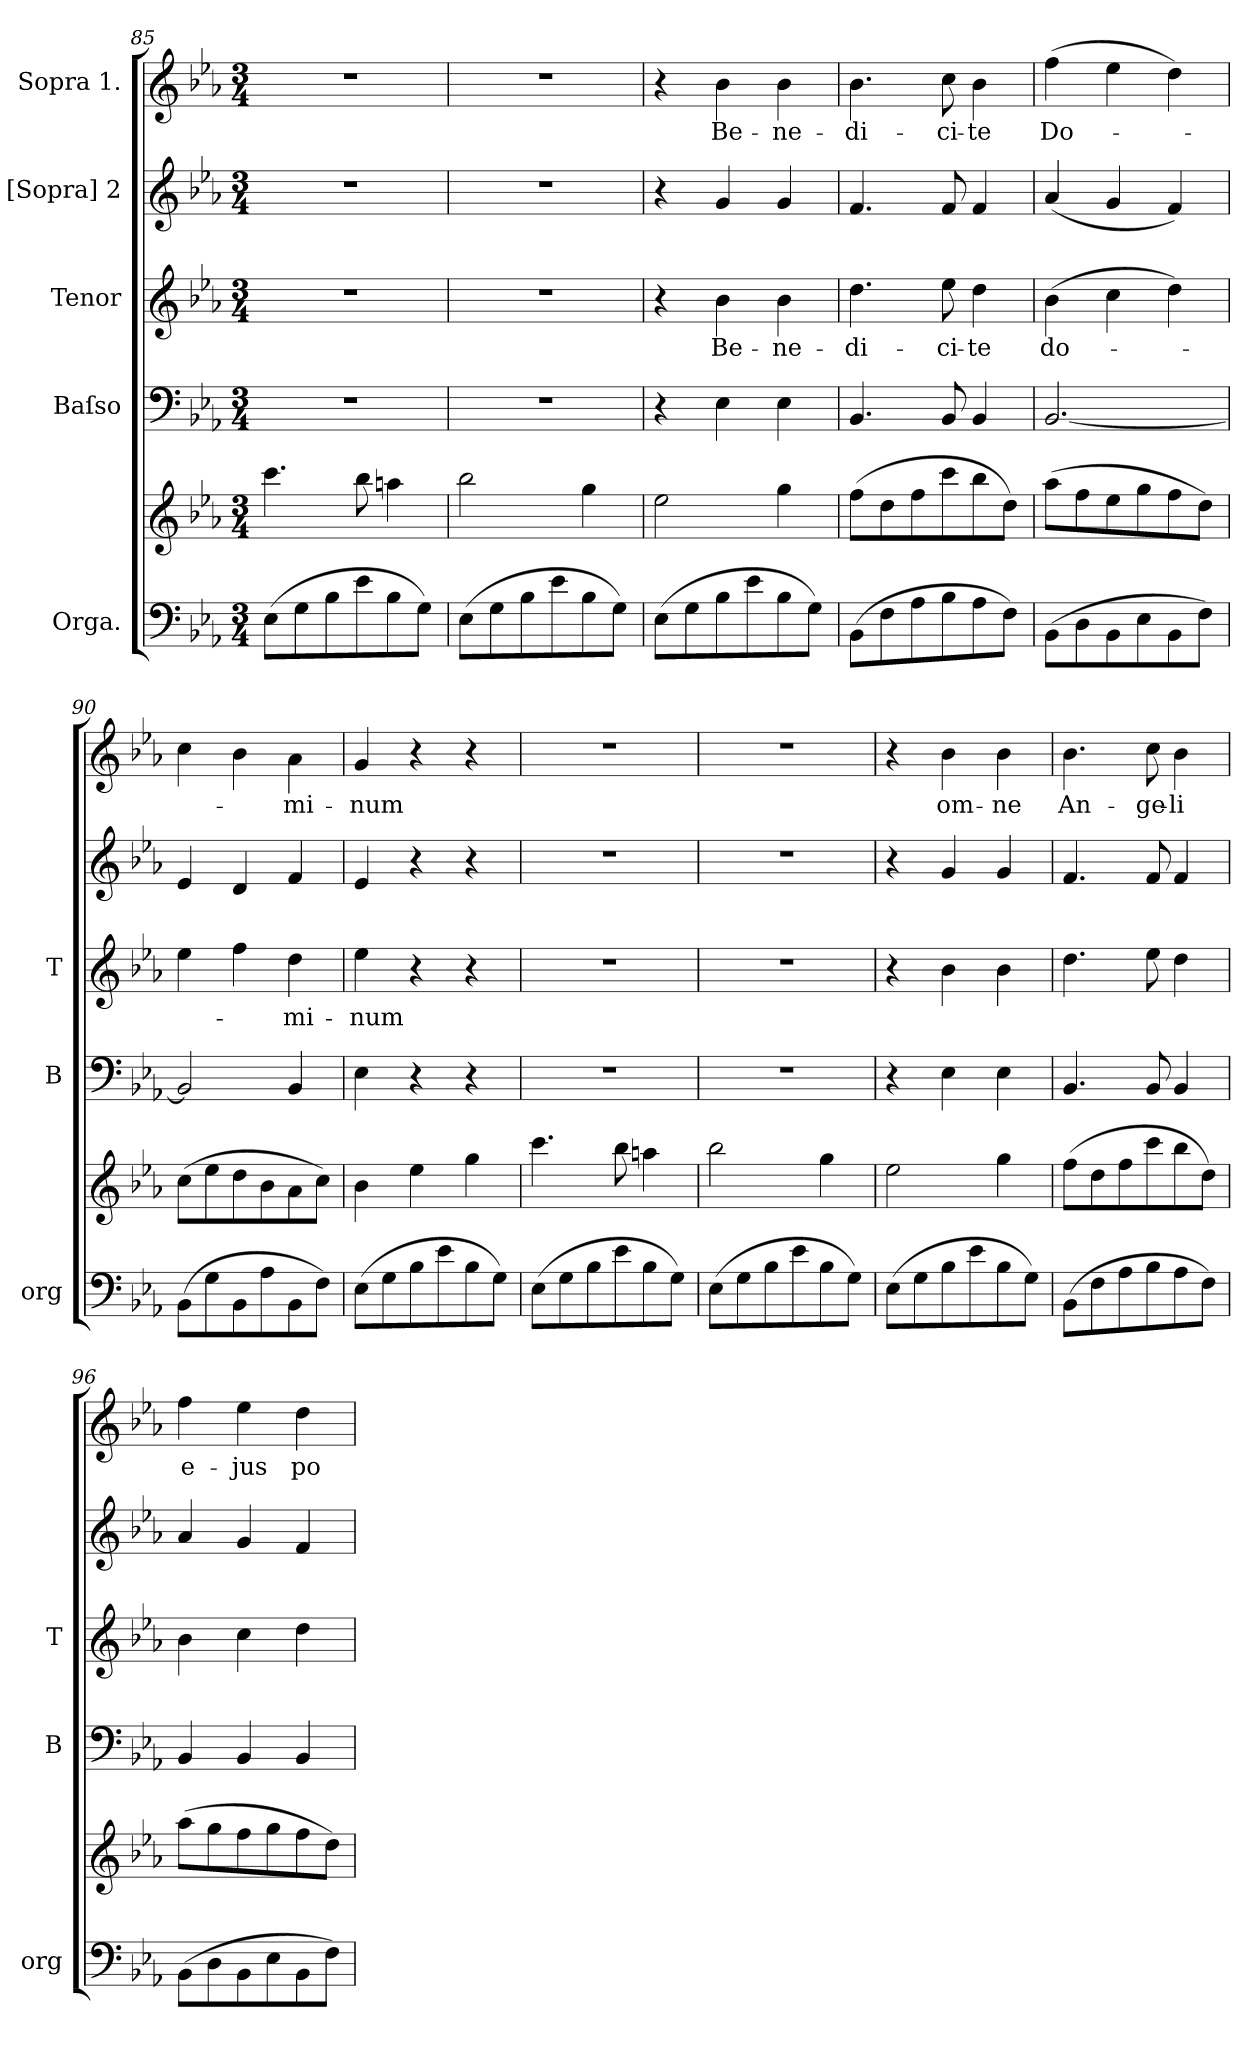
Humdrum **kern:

**kern	**kern	**kern	**kern	**text	**kern	**kern	**text
*part5	*part5	*part4	*part3	*part3	*part2	*part1	*part1
*staff6	*staff5	*staff4	*staff3	*staff3	*staff2	*staff1	*staff1
*I"Orga.	*	*I"Baſso	*I"Tenor	*	*I"[Sopra] 2	*I"Sopra 1.	*
*I'org	*	*I'B	*I'T	*	*	*	*
*clefF4	*clefG2	*clefF4	*clefG2	*	*clefG2	*clefG2	*
*	*	*	*ITrd8c12	*	*	*	*
*k[b-e-a-]	*k[b-e-a-]	*k[b-e-a-]	*k[b-e-a-]	*	*k[b-e-a-]	*k[b-e-a-]	*
*M3/4	*M3/4	*M3/4	*M3/4	*	*M3/4	*M3/4	*
=85	=85	=85	=85	=85	=85	=85	=85
(8E-\L	4.ccc\	2.r	2.r	.	2.r	2.r	.
8G\	.	.	.	.	.	.	.
8B-\	.	.	.	.	.	.	.
8e-\	8bb-\	.	.	.	.	.	.
8B-\	4aan\	.	.	.	.	.	.
8G\J)	.	.	.	.	.	.	.
=86	=86	=86	=86	=86	=86	=86	=86
(8E-\L	2bb-\	2.r	2.r	.	2.r	2.r	.
8G\	.	.	.	.	.	.	.
8B-\	.	.	.	.	.	.	.
8e-\	.	.	.	.	.	.	.
8B-\	4gg\	.	.	.	.	.	.
8G\J)	.	.	.	.	.	.	.
=87	=87	=87	=87	=87	=87	=87	=87
(8E-\L	2ee-\	4r	4r	.	4r	4r	.
8G\	.	.	.	.	.	.	.
8B-\	.	4E-\	4B-\	Be-	4g/	4b-\	Be-
8e-\	.	.	.	.	.	.	.
8B-\	4gg\	4E-\	4B-\	-ne-	4g/	4b-\	-ne-
8G\J)	.	.	.	.	.	.	.
=88	=88	=88	=88	=88	=88	=88	=88
(8BB-\L	(8ff\L	4.BB-/	4.d\	-di-	4.f/	4.b-\	-di-
8F\	8dd\	.	.	.	.	.	.
8A-\	8ff\	.	.	.	.	.	.
8B-\	8ccc\	8BB-/	8e-\	-ci-	8f/	8cc\	-ci-
8A-\	8bb-\	4BB-/	4d\	-te	4f/	4b-\	-te
8F\J)	8dd\J)	.	.	.	.	.	.
=89	=89	=89	=89	=89	=89	=89	=89
(8BB-\L	(8aa-\L	[2.BB-/	(4B-\	do-	(4a-/	(4ff\	Do-
8D\	8ff\	.	.	.	.	.	.
8BB-\	8ee-\	.	4c\	.	4g/	4ee-\	.
8E-\	8gg\	.	.	.	.	.	.
8BB-\	8ff\	.	4d\)	.	4f/)	4dd\)	.
8F\J)	8dd\J)	.	.	.	.	.	.
=90	=90	=90	=90	=90	=90	=90	=90
(8BB-\L	(8cc\L	2BB-/]	4e-\	.	4e-/	4cc\	.
8G\	8ee-\	.	.	.	.	.	.
8BB-\	8dd\	.	4f\	.	4d/	4b-\	.
8A-\	8b-\	.	.	.	.	.	.
8BB-\	8a-\	4BB-/	4d\	-mi-	4f/	4a-\	-mi-
8F\J)	8cc\J)	.	.	.	.	.	.
=91	=91	=91	=91	=91	=91	=91	=91
(8E-\L	4b-\	4E-\	4e-\	-num	4e-/	4g/	-num
8G\	.	.	.	.	.	.	.
8B-\	4ee-\	4r	4r	.	4r	4r	.
8e-\	.	.	.	.	.	.	.
8B-\	4gg\	4r	4r	.	4r	4r	.
8G\J)	.	.	.	.	.	.	.
=92	=92	=92	=92	=92	=92	=92	=92
(8E-\L	4.ccc\	2.r	2.r	.	2.r	2.r	.
8G\	.	.	.	.	.	.	.
8B-\	.	.	.	.	.	.	.
8e-\	8bb-\	.	.	.	.	.	.
8B-\	4aan\	.	.	.	.	.	.
8G\J)	.	.	.	.	.	.	.
=93	=93	=93	=93	=93	=93	=93	=93
(8E-\L	2bb-\	2.r	2.r	.	2.r	2.r	.
8G\	.	.	.	.	.	.	.
8B-\	.	.	.	.	.	.	.
8e-\	.	.	.	.	.	.	.
8B-\	4gg\	.	.	.	.	.	.
8G\J)	.	.	.	.	.	.	.
=94	=94	=94	=94	=94	=94	=94	=94
(8E-\L	2ee-\	4r	4r	.	4r	4r	.
8G\	.	.	.	.	.	.	.
8B-\	.	4E-\	4B-\	.	4g/	4b-\	om-
8e-\	.	.	.	.	.	.	.
8B-\	4gg\	4E-\	4B-\	.	4g/	4b-\	-ne
8G\J)	.	.	.	.	.	.	.
=95	=95	=95	=95	=95	=95	=95	=95
(8BB-\L	(8ff\L	4.BB-/	4.d\	.	4.f/	4.b-\	An-
8F\	8dd\	.	.	.	.	.	.
8A-\	8ff\	.	.	.	.	.	.
8B-\	8ccc\	8BB-/	8e-\	.	8f/	8cc\	-ge-
8A-\	8bb-\	4BB-/	4d\	.	4f/	4b-\	-li
8F\J)	8dd\J)	.	.	.	.	.	.
=96	=96	=96	=96	=96	=96	=96	=96
(8BB-\L	(8aa-\L	4BB-/	4B-\	.	4a-/	4ff\	e-
8D\	8gg\	.	.	.	.	.	.
8BB-\	8ff\	4BB-/	4c\	.	4g/	4ee-\	-jus
8E-\	8gg\	.	.	.	.	.	.
8BB-\	8ff\	4BB-/	4d\	.	4f/	4dd\	po-
8F\J)	8dd\J)	.	.	.	.	.	.
=	=	=	=	=	=	=	=
*-	*-	*-	*-	*-	*-	*-	*-
